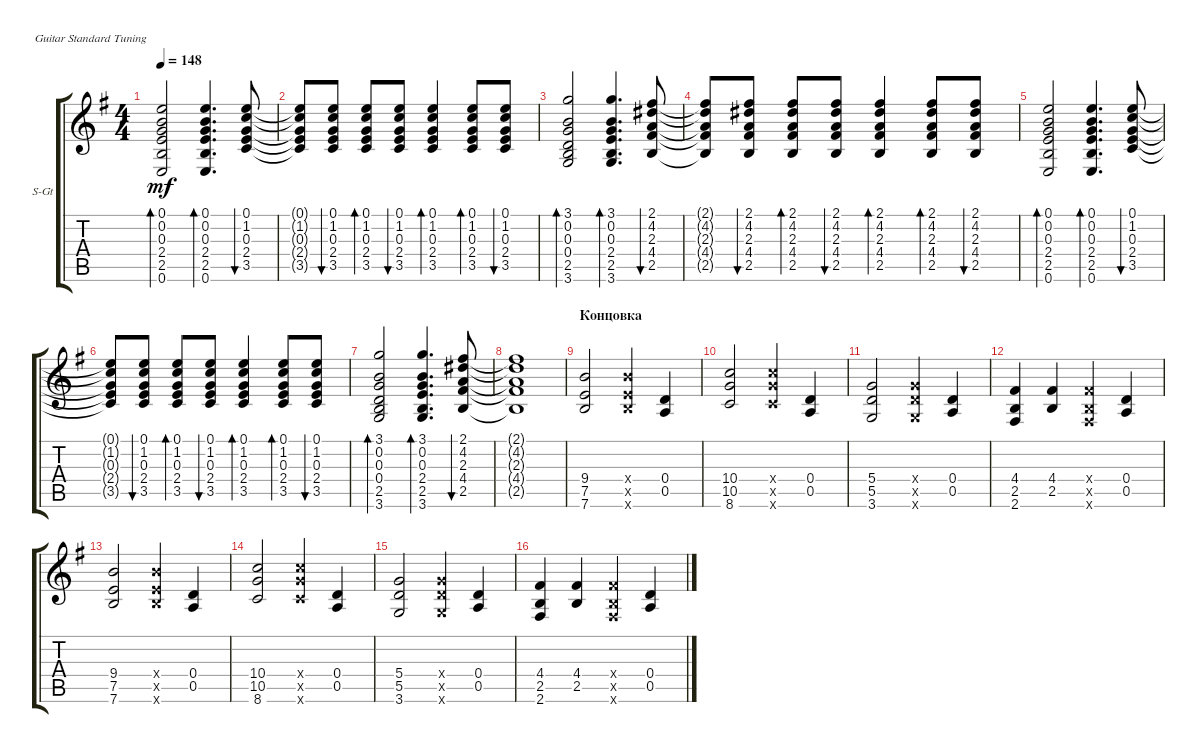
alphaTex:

\defaultSystemsLayout 4
\bracketExtendMode groupsimilarinstruments
\firstSystemTrackNameOrientation horizontal
\otherSystemsTrackNameOrientation horizontal
\track ("Steel Guitar" "S-Gt") {instrument acousticguitarsteel}
\staff {score tabs}
\tuning (E4 B3 G3 D3 A2 E2)
\ts (4 4)
\tempo 148
\clef g2
\ks eminor
(0.6 2.5 2.4 0.3 0.1 0.2).2{bd 30 dy mf} (0.6 2.5 2.4 0.3 0.1 0.2).4{d bd 30} (3.5 2.4 0.3 1.2 0.1).8{bu 30} |
(3.5{t} 2.4{t} 0.3{t} 1.2{t} 0.1{t}).8 (3.5 2.4 0.3 1.2 0.1).8{bu 30} (3.5 2.4 0.3 1.2 0.1).8{bd 30} (3.5 2.4 0.3 1.2 0.1).8{bu 30} (3.5 2.4 0.3 1.2 0.1).4{bd 30} (3.5 2.4 0.3 1.2 0.1).8{bd 30} (3.5 2.4 0.3 1.2 0.1).8{bu 30} |
(3.6 2.5 0.4 0.3 3.1 0.2).2{bd 30} (3.6 2.5 2.4 0.3 3.1 0.2).4{d bd 30} (2.5 4.4 2.3 4.2 2.1).8{bu 30} |
(2.5{t} 4.4{t} 2.3{t} 4.2{t} 2.1{t}).8 (2.5 4.4 2.3 4.2 2.1).8{bu 30} (2.5 4.4 2.3 4.2 2.1).8{bd 30} (2.5 4.4 2.3 4.2 2.1).8{bu 30} (2.5 4.4 2.3 4.2 2.1).4{bd 30} (2.5 4.4 2.3 4.2 2.1).8{bd 30} (2.5 4.4 2.3 4.2 2.1).8{bu 30} |
(0.6 2.5 2.4 0.3 0.1 0.2).2{bd 30} (0.6 2.5 2.4 0.3 0.1 0.2).4{d bd 30} (3.5 2.4 0.3 1.2 0.1).8{bu 30} |
(3.5{t} 2.4{t} 0.3{t} 1.2{t} 0.1{t}).8 (3.5 2.4 0.3 1.2 0.1).8{bu 30} (3.5 2.4 0.3 1.2 0.1).8{bd 30} (3.5 2.4 0.3 1.2 0.1).8{bu 30} (3.5 2.4 0.3 1.2 0.1).4{bd 30} (3.5 2.4 0.3 1.2 0.1).8{bd 30} (3.5 2.4 0.3 1.2 0.1).8{bu 30} |
(3.6 2.5 0.4 0.3 3.1 0.2).2{bd 30} (3.6 2.5 2.4 0.3 3.1 0.2).4{d bd 30} (2.5 4.4 2.3 4.2 2.1).8{bu 30} |
(2.5{t} 4.4{t} 2.3{t} 4.2{t} 2.1{t}).1 |
\section ("" "Концовка")
(7.6 7.5 9.4).2 (7.6{x} 7.5{x} 9.4{x}).4 (0.5 0.4).4 |
(8.6 10.5 10.4).2 (8.6{x} 10.5{x} 10.4{x}).4 (0.5 0.4).4 |
(3.6 5.5 5.4).2 (3.6{x} 5.5{x} 5.4{x}).4 (0.5 0.4).4 |
(2.6 2.5 4.4).4 (2.5 4.4).4 (2.6{x} 2.5{x} 4.4{x}).4 (0.5 0.4).4 |
(7.6 7.5 9.4).2 (7.6{x} 7.5{x} 9.4{x}).4 (0.5 0.4).4 |
(8.6 10.5 10.4).2 (8.6{x} 10.5{x} 10.4{x}).4 (0.5 0.4).4 |
(3.6 5.5 5.4).2 (3.6{x} 5.5{x} 5.4{x}).4 (0.5 0.4).4 |
(2.6 2.5 4.4).4 (2.5 4.4).4 (2.6{x} 2.5{x} 4.4{x}).4 (0.5 0.4).4
